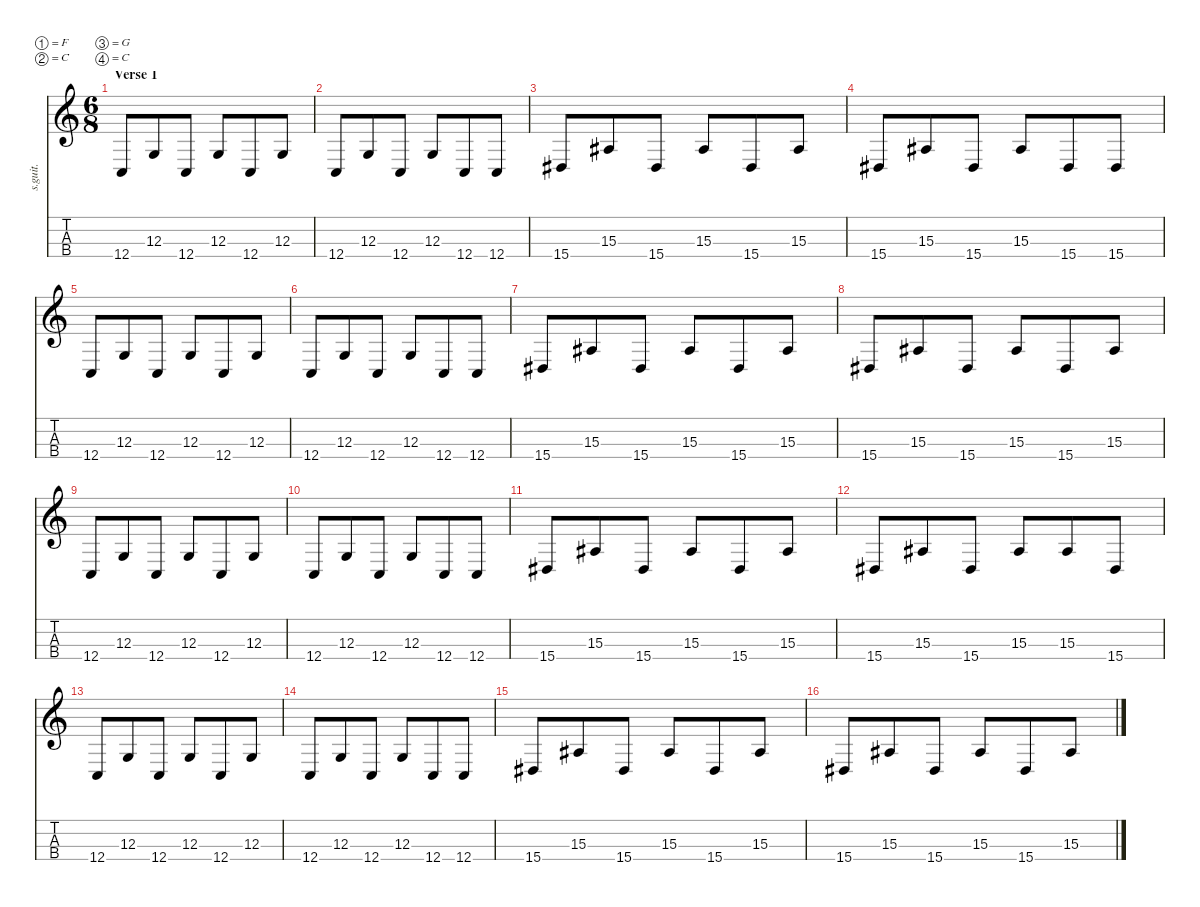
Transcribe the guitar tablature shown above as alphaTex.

\defaultSystemsLayout 4
\hideDynamics
\bracketExtendMode nobrackets
\track ("Shavo Odadjian" "s.guit.") {instrument electricbasspick}
\staff {score tabs}
\tuning (F2 C2 G1 C1)
\ts (6 8)
\section ("" "Verse 1")
\tempo (115 hide)
\clef g2
\ks c
12.4.8{lyrics (0 "") lyrics (1 "") lyrics (2 "") lyrics (3 "") lyrics (4 "") dy f} 12.3.8{lyrics (0 "") lyrics (1 "") lyrics (2 "") lyrics (3 "") lyrics (4 "")} 12.4.8{lyrics (0 "") lyrics (1 "") lyrics (2 "") lyrics (3 "") lyrics (4 "")} 12.3.8{lyrics (0 "") lyrics (1 "") lyrics (2 "") lyrics (3 "") lyrics (4 "")} 12.4.8{lyrics (0 "") lyrics (1 "") lyrics (2 "") lyrics (3 "") lyrics (4 "")} 12.3.8{lyrics (0 "") lyrics (1 "") lyrics (2 "") lyrics (3 "") lyrics (4 "")} |
12.4.8{lyrics (0 "") lyrics (1 "") lyrics (2 "") lyrics (3 "") lyrics (4 "")} 12.3.8{lyrics (0 "") lyrics (1 "") lyrics (2 "") lyrics (3 "") lyrics (4 "")} 12.4.8{lyrics (0 "") lyrics (1 "") lyrics (2 "") lyrics (3 "") lyrics (4 "")} 12.3.8{lyrics (0 "") lyrics (1 "") lyrics (2 "") lyrics (3 "") lyrics (4 "")} 12.4.8{lyrics (0 "") lyrics (1 "") lyrics (2 "") lyrics (3 "") lyrics (4 "")} 12.4.8{lyrics (0 "") lyrics (1 "") lyrics (2 "") lyrics (3 "") lyrics (4 "")} |
15.4{acc #}.8{lyrics (0 "") lyrics (1 "") lyrics (2 "") lyrics (3 "") lyrics (4 "")} 15.3{acc #}.8{lyrics (0 "") lyrics (1 "") lyrics (2 "") lyrics (3 "") lyrics (4 "")} 15.4{acc #}.8{lyrics (0 "") lyrics (1 "") lyrics (2 "") lyrics (3 "") lyrics (4 "")} 15.3{acc #}.8{lyrics (0 "") lyrics (1 "") lyrics (2 "") lyrics (3 "") lyrics (4 "")} 15.4{acc #}.8{lyrics (0 "") lyrics (1 "") lyrics (2 "") lyrics (3 "") lyrics (4 "")} 15.3{acc #}.8{lyrics (0 "") lyrics (1 "") lyrics (2 "") lyrics (3 "") lyrics (4 "")} |
15.4{acc #}.8{lyrics (0 "") lyrics (1 "") lyrics (2 "") lyrics (3 "") lyrics (4 "")} 15.3{acc #}.8{lyrics (0 "") lyrics (1 "") lyrics (2 "") lyrics (3 "") lyrics (4 "")} 15.4{acc #}.8{lyrics (0 "") lyrics (1 "") lyrics (2 "") lyrics (3 "") lyrics (4 "")} 15.3{acc #}.8{lyrics (0 "") lyrics (1 "") lyrics (2 "") lyrics (3 "") lyrics (4 "")} 15.4{acc #}.8{lyrics (0 "") lyrics (1 "") lyrics (2 "") lyrics (3 "") lyrics (4 "")} 15.4{acc #}.8{lyrics (0 "") lyrics (1 "") lyrics (2 "") lyrics (3 "") lyrics (4 "")} |
12.4.8{lyrics (0 "") lyrics (1 "") lyrics (2 "") lyrics (3 "") lyrics (4 "")} 12.3.8{lyrics (0 "") lyrics (1 "") lyrics (2 "") lyrics (3 "") lyrics (4 "")} 12.4.8{lyrics (0 "") lyrics (1 "") lyrics (2 "") lyrics (3 "") lyrics (4 "")} 12.3.8{lyrics (0 "") lyrics (1 "") lyrics (2 "") lyrics (3 "") lyrics (4 "")} 12.4.8{lyrics (0 "") lyrics (1 "") lyrics (2 "") lyrics (3 "") lyrics (4 "")} 12.3.8{lyrics (0 "") lyrics (1 "") lyrics (2 "") lyrics (3 "") lyrics (4 "")} |
12.4.8{lyrics (0 "") lyrics (1 "") lyrics (2 "") lyrics (3 "") lyrics (4 "")} 12.3.8{lyrics (0 "") lyrics (1 "") lyrics (2 "") lyrics (3 "") lyrics (4 "")} 12.4.8{lyrics (0 "") lyrics (1 "") lyrics (2 "") lyrics (3 "") lyrics (4 "")} 12.3.8{lyrics (0 "") lyrics (1 "") lyrics (2 "") lyrics (3 "") lyrics (4 "")} 12.4.8{lyrics (0 "") lyrics (1 "") lyrics (2 "") lyrics (3 "") lyrics (4 "")} 12.4.8{lyrics (0 "") lyrics (1 "") lyrics (2 "") lyrics (3 "") lyrics (4 "")} |
15.4{acc #}.8{lyrics (0 "") lyrics (1 "") lyrics (2 "") lyrics (3 "") lyrics (4 "")} 15.3{acc #}.8{lyrics (0 "") lyrics (1 "") lyrics (2 "") lyrics (3 "") lyrics (4 "")} 15.4{acc #}.8{lyrics (0 "") lyrics (1 "") lyrics (2 "") lyrics (3 "") lyrics (4 "")} 15.3{acc #}.8{lyrics (0 "") lyrics (1 "") lyrics (2 "") lyrics (3 "") lyrics (4 "")} 15.4{acc #}.8{lyrics (0 "") lyrics (1 "") lyrics (2 "") lyrics (3 "") lyrics (4 "")} 15.3{acc #}.8{lyrics (0 "") lyrics (1 "") lyrics (2 "") lyrics (3 "") lyrics (4 "")} |
15.4{acc #}.8{lyrics (0 "") lyrics (1 "") lyrics (2 "") lyrics (3 "") lyrics (4 "")} 15.3{acc #}.8{lyrics (0 "") lyrics (1 "") lyrics (2 "") lyrics (3 "") lyrics (4 "")} 15.4{acc #}.8{lyrics (0 "") lyrics (1 "") lyrics (2 "") lyrics (3 "") lyrics (4 "")} 15.3{acc #}.8{lyrics (0 "") lyrics (1 "") lyrics (2 "") lyrics (3 "") lyrics (4 "")} 15.4{acc #}.8{lyrics (0 "") lyrics (1 "") lyrics (2 "") lyrics (3 "") lyrics (4 "")} 15.3{acc #}.8{lyrics (0 "") lyrics (1 "") lyrics (2 "") lyrics (3 "") lyrics (4 "")} |
12.4.8{lyrics (0 "") lyrics (1 "") lyrics (2 "") lyrics (3 "") lyrics (4 "")} 12.3.8{lyrics (0 "") lyrics (1 "") lyrics (2 "") lyrics (3 "") lyrics (4 "")} 12.4.8{lyrics (0 "") lyrics (1 "") lyrics (2 "") lyrics (3 "") lyrics (4 "")} 12.3.8{lyrics (0 "") lyrics (1 "") lyrics (2 "") lyrics (3 "") lyrics (4 "")} 12.4.8{lyrics (0 "") lyrics (1 "") lyrics (2 "") lyrics (3 "") lyrics (4 "")} 12.3.8{lyrics (0 "") lyrics (1 "") lyrics (2 "") lyrics (3 "") lyrics (4 "")} |
12.4.8{lyrics (0 "") lyrics (1 "") lyrics (2 "") lyrics (3 "") lyrics (4 "")} 12.3.8{lyrics (0 "") lyrics (1 "") lyrics (2 "") lyrics (3 "") lyrics (4 "")} 12.4.8{lyrics (0 "") lyrics (1 "") lyrics (2 "") lyrics (3 "") lyrics (4 "")} 12.3.8{lyrics (0 "") lyrics (1 "") lyrics (2 "") lyrics (3 "") lyrics (4 "")} 12.4.8{lyrics (0 "") lyrics (1 "") lyrics (2 "") lyrics (3 "") lyrics (4 "")} 12.4.8{lyrics (0 "") lyrics (1 "") lyrics (2 "") lyrics (3 "") lyrics (4 "")} |
15.4{acc #}.8{lyrics (0 "") lyrics (1 "") lyrics (2 "") lyrics (3 "") lyrics (4 "")} 15.3{acc #}.8{lyrics (0 "") lyrics (1 "") lyrics (2 "") lyrics (3 "") lyrics (4 "")} 15.4{acc #}.8{lyrics (0 "") lyrics (1 "") lyrics (2 "") lyrics (3 "") lyrics (4 "")} 15.3{acc #}.8{lyrics (0 "") lyrics (1 "") lyrics (2 "") lyrics (3 "") lyrics (4 "")} 15.4{acc #}.8{lyrics (0 "") lyrics (1 "") lyrics (2 "") lyrics (3 "") lyrics (4 "")} 15.3{acc #}.8{lyrics (0 "") lyrics (1 "") lyrics (2 "") lyrics (3 "") lyrics (4 "")} |
15.4{acc #}.8{lyrics (0 "") lyrics (1 "") lyrics (2 "") lyrics (3 "") lyrics (4 "")} 15.3{acc #}.8{lyrics (0 "") lyrics (1 "") lyrics (2 "") lyrics (3 "") lyrics (4 "")} 15.4{acc #}.8{lyrics (0 "") lyrics (1 "") lyrics (2 "") lyrics (3 "") lyrics (4 "")} 15.3{acc #}.8{lyrics (0 "") lyrics (1 "") lyrics (2 "") lyrics (3 "") lyrics (4 "")} 15.3{acc #}.8{lyrics (0 "") lyrics (1 "") lyrics (2 "") lyrics (3 "") lyrics (4 "")} 15.4{acc #}.8{lyrics (0 "") lyrics (1 "") lyrics (2 "") lyrics (3 "") lyrics (4 "")} |
12.4.8{lyrics (0 "") lyrics (1 "") lyrics (2 "") lyrics (3 "") lyrics (4 "")} 12.3.8{lyrics (0 "") lyrics (1 "") lyrics (2 "") lyrics (3 "") lyrics (4 "")} 12.4.8{lyrics (0 "") lyrics (1 "") lyrics (2 "") lyrics (3 "") lyrics (4 "")} 12.3.8{lyrics (0 "") lyrics (1 "") lyrics (2 "") lyrics (3 "") lyrics (4 "")} 12.4.8{lyrics (0 "") lyrics (1 "") lyrics (2 "") lyrics (3 "") lyrics (4 "")} 12.3.8{lyrics (0 "") lyrics (1 "") lyrics (2 "") lyrics (3 "") lyrics (4 "")} |
12.4.8{lyrics (0 "") lyrics (1 "") lyrics (2 "") lyrics (3 "") lyrics (4 "")} 12.3.8{lyrics (0 "") lyrics (1 "") lyrics (2 "") lyrics (3 "") lyrics (4 "")} 12.4.8{lyrics (0 "") lyrics (1 "") lyrics (2 "") lyrics (3 "") lyrics (4 "")} 12.3.8{lyrics (0 "") lyrics (1 "") lyrics (2 "") lyrics (3 "") lyrics (4 "")} 12.4.8{lyrics (0 "") lyrics (1 "") lyrics (2 "") lyrics (3 "") lyrics (4 "")} 12.4.8{lyrics (0 "") lyrics (1 "") lyrics (2 "") lyrics (3 "") lyrics (4 "")} |
15.4{acc #}.8{lyrics (0 "") lyrics (1 "") lyrics (2 "") lyrics (3 "") lyrics (4 "")} 15.3{acc #}.8{lyrics (0 "") lyrics (1 "") lyrics (2 "") lyrics (3 "") lyrics (4 "")} 15.4{acc #}.8{lyrics (0 "") lyrics (1 "") lyrics (2 "") lyrics (3 "") lyrics (4 "")} 15.3{acc #}.8{lyrics (0 "") lyrics (1 "") lyrics (2 "") lyrics (3 "") lyrics (4 "")} 15.4{acc #}.8{lyrics (0 "") lyrics (1 "") lyrics (2 "") lyrics (3 "") lyrics (4 "")} 15.3{acc #}.8{lyrics (0 "") lyrics (1 "") lyrics (2 "") lyrics (3 "") lyrics (4 "")} |
15.4{acc #}.8{lyrics (0 "") lyrics (1 "") lyrics (2 "") lyrics (3 "") lyrics (4 "")} 15.3{acc #}.8{lyrics (0 "") lyrics (1 "") lyrics (2 "") lyrics (3 "") lyrics (4 "")} 15.4{acc #}.8{lyrics (0 "") lyrics (1 "") lyrics (2 "") lyrics (3 "") lyrics (4 "")} 15.3{acc #}.8{lyrics (0 "") lyrics (1 "") lyrics (2 "") lyrics (3 "") lyrics (4 "")} 15.4{acc #}.8{lyrics (0 "") lyrics (1 "") lyrics (2 "") lyrics (3 "") lyrics (4 "")} 15.3{acc #}.8{lyrics (0 "") lyrics (1 "") lyrics (2 "") lyrics (3 "") lyrics (4 "")}
